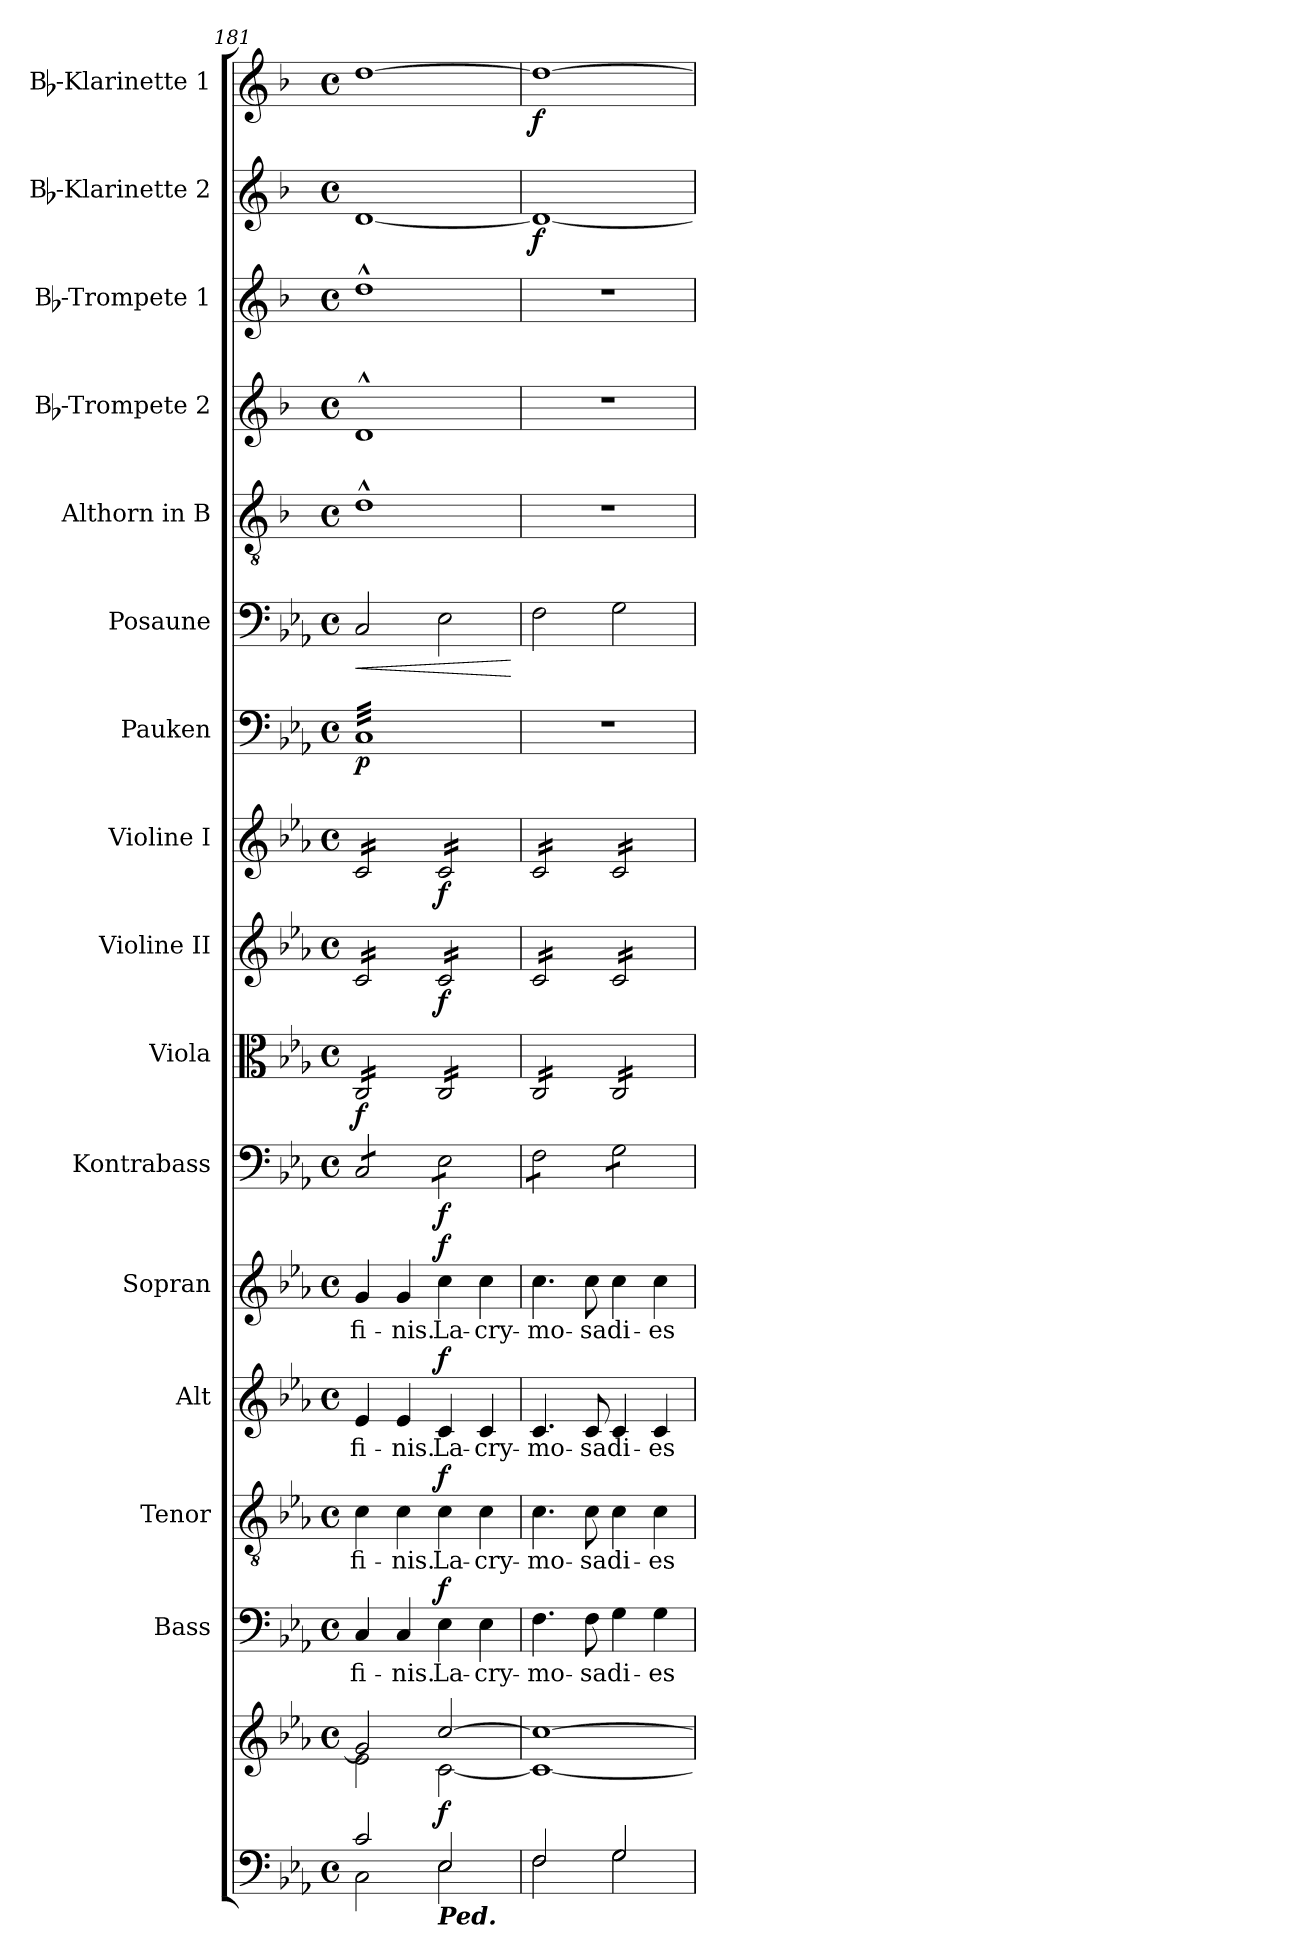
**kern	**kern	**dynam	**kern	**text	**dynam	**kern	**text	**dynam	**kern	**text	**dynam	**kern	**text	**dynam	**kern	**dynam	**kern	**dynam	**kern	**dynam	**kern	**dynam	**kern	**dynam	**kern	**dynam	**kern	**kern	**kern	**kern	**dynam	**kern	**dynam
*part16	*part16	*part16	*part15	*part15	*part15	*part14	*part14	*part14	*part13	*part13	*part13	*part12	*part12	*part12	*part11	*part11	*part10	*part10	*part9	*part9	*part8	*part8	*part7	*part7	*part6	*part6	*part5	*part4	*part3	*part2	*part2	*part1	*part1
*staff17	*staff16	*staff16/17	*staff15	*staff15	*staff15	*staff14	*staff14	*staff14	*staff13	*staff13	*staff13	*staff12	*staff12	*staff12	*staff11	*staff11	*staff10	*staff10	*staff9	*staff9	*staff8	*staff8	*staff7	*staff7	*staff6	*staff6	*staff5	*staff4	*staff3	*staff2	*staff2	*staff1	*staff1
*	*	*	*I"Bass	*	*	*I"Tenor	*	*	*I"Alt	*	*	*I"Sopran	*	*	*I"Kontrabass	*	*I"Viola	*	*I"Violine II	*	*I"Violine I	*	*I"Pauken	*	*I"Posaune	*	*I"Althorn in B	*I"Bb-Trompete 2	*I"Bb-Trompete 1	*I"Bb-Klarinette 2	*	*I"Bb-Klarinette 1	*
*	*	*	*I'B.	*	*	*I'T.	*	*	*I'A.	*	*	*I'S.	*	*	*I'Kb.	*	*I'Vla.	*	*I'Vl. II	*	*I'Vl. I	*	*I'Pk.	*	*I'Pos.	*	*	*I'Bb Trp. 2	*I'Bb Trp. 1	*I'Bb Kl. 2	*	*I'Bb Kl. 1	*
*clefF4	*clefG2	*	*clefF4	*	*	*clefGv2	*	*	*clefG2	*	*	*clefG2	*	*	*clefF4	*	*clefC3	*	*clefG2	*	*clefG2	*	*clefF4	*	*clefF4	*	*clefGv2	*clefG2	*clefG2	*clefG2	*	*clefG2	*
*	*	*	*	*	*	*	*	*	*	*	*	*	*	*	*ITrd7c12	*	*	*	*	*	*	*	*	*	*	*	*ITrd1c2	*ITrd1c2	*ITrd1c2	*ITrd1c2	*	*ITrd1c2	*
*k[b-e-a-]	*k[b-e-a-]	*	*k[b-e-a-]	*	*	*k[b-e-a-]	*	*	*k[b-e-a-]	*	*	*k[b-e-a-]	*	*	*k[b-e-a-]	*	*k[b-e-a-]	*	*k[b-e-a-]	*	*k[b-e-a-]	*	*k[b-e-a-]	*	*k[b-e-a-]	*	*k[b-e-a-]	*k[b-e-a-]	*k[b-e-a-]	*k[b-e-a-]	*	*k[b-e-a-]	*
*E-:	*E-:	*	*E-:	*	*	*E-:	*	*	*E-:	*	*	*E-:	*	*	*E-:	*	*E-:	*	*E-:	*	*E-:	*	*E-:	*	*E-:	*	*E-:	*E-:	*E-:	*E-:	*	*E-:	*
*M4/4	*M4/4	*	*M4/4	*	*	*M4/4	*	*	*M4/4	*	*	*M4/4	*	*	*M4/4	*	*M4/4	*	*M4/4	*	*M4/4	*	*M4/4	*	*M4/4	*	*M4/4	*M4/4	*M4/4	*M4/4	*	*M4/4	*
*met(c)	*met(c)	*	*met(c)	*	*	*met(c)	*	*	*met(c)	*	*	*met(c)	*	*	*met(c)	*	*met(c)	*	*met(c)	*	*met(c)	*	*met(c)	*	*met(c)	*	*met(c)	*met(c)	*met(c)	*met(c)	*	*met(c)	*
=181	=181	=181	=181	=181	=181	=181	=181	=181	=181	=181	=181	=181	=181	=181	=181	=181	=181	=181	=181	=181	=181	=181	=181	=181	=181	=181	=181	=181	=181	=181	=181	=181	=181
*^	*^	*	*	*	*	*	*	*	*	*	*	*	*	*	*	*	*	*	*	*	*	*	*	*	*	*	*	*	*	*	*	*	*
!	!	!	!	!	!	!LO:LY:b	!	!	!LO:LY:b	!	!	!LO:LY:b	!	!	!LO:LY:b	!	!	!	!	!LO:DY:b	!	!	!	!	!	!LO:DY:b	!	!LO:HP:b	!	!	!	!	!	!	!
*	*	*	*	*	*	*	*	*	*	*	*	*	*	*	*	*	*tremolo	*	*	*	*	*	*	*	*	*	*	*	*	*	*	*	*	*	*
*	*	*	*	*	*	*	*	*	*	*	*	*	*	*	*	*	*	*	*tremolo	*	*	*	*	*	*	*	*	*	*	*	*	*	*	*	*
*	*	*	*	*	*	*	*	*	*	*	*	*	*	*	*	*	*	*	*	*	*tremolo	*	*	*	*	*	*	*	*	*	*	*	*	*	*
*	*	*	*	*	*	*	*	*	*	*	*	*	*	*	*	*	*	*	*	*	*	*	*tremolo	*	*	*	*	*	*	*	*	*	*	*	*
*	*	*	*	*	*	*	*	*	*	*	*	*	*	*	*	*	*	*	*	*	*	*	*	*	*tremolo	*	*	*	*	*	*	*	*	*	*
2c/	2C\	2g/]	2e-\	.	4C/	fi-	.	4c\	fi-	.	4e-/	fi-	.	4g/	fi-	.	8CC/L	.	16C/LL	f	16c/LL	.	16c/LL	.	32CLLL	p	2C/	<	1c^^>	1c^^>	1cc^^>	[1c	.	[1cc	.
.	.	.	.	.	.	.	.	.	.	.	.	.	.	.	.	.	.	.	.	.	.	.	.	.	32C	.	.	.	.	.	.	.	.	.	.
.	.	.	.	.	.	.	.	.	.	.	.	.	.	.	.	.	.	.	16C/	.	16c/	.	16c/	.	32C	.	.	.	.	.	.	.	.	.	.
.	.	.	.	.	.	.	.	.	.	.	.	.	.	.	.	.	.	.	.	.	.	.	.	.	32C	.	.	.	.	.	.	.	.	.	.
.	.	.	.	.	.	.	.	.	.	.	.	.	.	.	.	.	8CC/	.	16C/	.	16c/	.	16c/	.	32C	.	.	.	.	.	.	.	.	.	.
.	.	.	.	.	.	.	.	.	.	.	.	.	.	.	.	.	.	.	.	.	.	.	.	.	32C	.	.	.	.	.	.	.	.	.	.
.	.	.	.	.	.	.	.	.	.	.	.	.	.	.	.	.	.	.	16C/	.	16c/	.	16c/	.	32C	.	.	.	.	.	.	.	.	.	.
.	.	.	.	.	.	.	.	.	.	.	.	.	.	.	.	.	.	.	.	.	.	.	.	.	32C	.	.	.	.	.	.	.	.	.	.
!	!	!	!	!	!	!LO:LY:b	!	!	!LO:LY:b	!	!	!LO:LY:b	!	!	!LO:LY:b	!	!	!	!	!	!	!	!	!	!	!	!	!	!	!	!	!	!	!	!
.	.	.	.	.	4C/	-nis.	.	4c\	-nis.	.	4e-/	-nis.	.	4g/	-nis.	.	8CC/	.	16C/	.	16c/	.	16c/	.	32C	.	.	.	.	.	.	.	.	.	.
.	.	.	.	.	.	.	.	.	.	.	.	.	.	.	.	.	.	.	.	.	.	.	.	.	32C	.	.	.	.	.	.	.	.	.	.
.	.	.	.	.	.	.	.	.	.	.	.	.	.	.	.	.	.	.	16C/	.	16c/	.	16c/	.	32C	.	.	.	.	.	.	.	.	.	.
.	.	.	.	.	.	.	.	.	.	.	.	.	.	.	.	.	.	.	.	.	.	.	.	.	32C	.	.	.	.	.	.	.	.	.	.
.	.	.	.	.	.	.	.	.	.	.	.	.	.	.	.	.	8CC/J	.	16C/	.	16c/	.	16c/	.	32C	.	.	.	.	.	.	.	.	.	.
.	.	.	.	.	.	.	.	.	.	.	.	.	.	.	.	.	.	.	.	.	.	.	.	.	32C	.	.	.	.	.	.	.	.	.	.
.	.	.	.	.	.	.	.	.	.	.	.	.	.	.	.	.	.	.	16C/JJ	.	16c/JJ	.	16c/JJ	.	32C	.	.	.	.	.	.	.	.	.	.
.	.	.	.	.	.	.	.	.	.	.	.	.	.	.	.	.	.	.	.	.	.	.	.	.	32C	.	.	.	.	.	.	.	.	.	.
!LO:TX:b:Bi:t=Ped.	!	!	!	!	!	!	!	!	!	!	!	!	!	!	!	!	!	!	!	!	!	!	!	!	!	!	!	!	!	!	!	!	!	!	!
!	!	!	!	!LO:DY:b	!	!LO:LY:b	!LO:DY:a	!	!LO:LY:b	!LO:DY:a	!	!LO:LY:b	!LO:DY:a	!	!LO:LY:b	!LO:DY:a	!	!LO:DY:b	!	!	!	!LO:DY:b	!	!LO:DY:b	!	!	!	!	!	!	!	!	!	!	!
2E-/	2E-\	[>2cc/	[<2c\	f	4E-\	La-	f	4c\	La-	f	4c/	La-	f	4cc\	La-	f	8EE-\L	f	16C/LL	.	16c/LL	f	16c/LL	f	32C	.	2E-\	.	.	.	.	.	.	.	.
.	.	.	.	.	.	.	.	.	.	.	.	.	.	.	.	.	.	.	.	.	.	.	.	.	32C	.	.	.	.	.	.	.	.	.	.
.	.	.	.	.	.	.	.	.	.	.	.	.	.	.	.	.	.	.	16C/	.	16c/	.	16c/	.	32C	.	.	.	.	.	.	.	.	.	.
.	.	.	.	.	.	.	.	.	.	.	.	.	.	.	.	.	.	.	.	.	.	.	.	.	32C	.	.	.	.	.	.	.	.	.	.
.	.	.	.	.	.	.	.	.	.	.	.	.	.	.	.	.	8EE-\	.	16C/	.	16c/	.	16c/	.	32C	.	.	.	.	.	.	.	.	.	.
.	.	.	.	.	.	.	.	.	.	.	.	.	.	.	.	.	.	.	.	.	.	.	.	.	32C	.	.	.	.	.	.	.	.	.	.
.	.	.	.	.	.	.	.	.	.	.	.	.	.	.	.	.	.	.	16C/	.	16c/	.	16c/	.	32C	.	.	.	.	.	.	.	.	.	.
.	.	.	.	.	.	.	.	.	.	.	.	.	.	.	.	.	.	.	.	.	.	.	.	.	32C	.	.	.	.	.	.	.	.	.	.
!	!	!	!	!	!	!LO:LY:b	!	!	!LO:LY:b	!	!	!LO:LY:b	!	!	!LO:LY:b	!	!	!	!	!	!	!	!	!	!	!	!	!	!	!	!	!	!	!	!
.	.	.	.	.	4E-\	-cry-	.	4c\	-cry-	.	4c/	-cry-	.	4cc\	-cry-	.	8EE-\	.	16C/	.	16c/	.	16c/	.	32C	.	.	.	.	.	.	.	.	.	.
.	.	.	.	.	.	.	.	.	.	.	.	.	.	.	.	.	.	.	.	.	.	.	.	.	32C	.	.	.	.	.	.	.	.	.	.
.	.	.	.	.	.	.	.	.	.	.	.	.	.	.	.	.	.	.	16C/	.	16c/	.	16c/	.	32C	.	.	.	.	.	.	.	.	.	.
.	.	.	.	.	.	.	.	.	.	.	.	.	.	.	.	.	.	.	.	.	.	.	.	.	32C	.	.	.	.	.	.	.	.	.	.
.	.	.	.	.	.	.	.	.	.	.	.	.	.	.	.	.	8EE-\J	.	16C/	.	16c/	.	16c/	.	32C	.	.	.	.	.	.	.	.	.	.
.	.	.	.	.	.	.	.	.	.	.	.	.	.	.	.	.	.	.	.	.	.	.	.	.	32C	.	.	.	.	.	.	.	.	.	.
.	.	.	.	.	.	.	.	.	.	.	.	.	.	.	.	.	.	.	16C/JJ	.	16c/JJ	.	16c/JJ	.	32C	.	.	.	.	.	.	.	.	.	.
.	.	.	.	.	.	.	.	.	.	.	.	.	.	.	.	.	.	.	.	.	.	.	.	.	32CJJJ	.	.	.	.	.	.	.	.	.	.
*	*	*	*	*	*	*	*	*	*	*	*	*	*	*	*	*	*	*	*	*	*	*	*	*	*Xtremolo	*	*	*	*	*	*	*	*	*	*
*v	*v	*	*	*	*	*	*	*	*	*	*	*	*	*	*	*	*	*	*	*	*	*	*	*	*	*	*	*	*	*	*	*	*	*	*
*	*v	*v	*	*	*	*	*	*	*	*	*	*	*	*	*	*	*	*	*	*	*	*	*	*	*	*	*	*	*	*	*	*	*	*
.	.	.	.	.	.	.	.	.	.	.	.	.	.	.	.	.	.	.	.	.	.	.	.	.	.	[	.	.	.	.	.	.	.
=182	=182	=182	=182	=182	=182	=182	=182	=182	=182	=182	=182	=182	=182	=182	=182	=182	=182	=182	=182	=182	=182	=182	=182	=182	=182	=182	=182	=182	=182	=182	=182	=182	=182
*^	*^	*	*	*	*	*	*	*	*	*	*	*	*	*	*	*	*	*	*	*	*	*	*	*	*	*	*	*	*	*	*	*	*
!	!	!	!	!	!	!LO:LY:b	!	!	!LO:LY:b	!	!	!LO:LY:b	!	!	!LO:LY:b	!	!	!	!	!	!	!	!	!	!	!	!	!	!	!	!	!	!LO:DY:b	!	!LO:DY:b
2F/	2F\	1cc_	1c_	.	4.F\	-mo-	.	4.c\	-mo-	.	4.c/	-mo-	.	4.cc\	-mo-	.	8FF\L	.	16C/LL	.	16c/LL	.	16c/LL	.	1r	.	2F\	.	1r	1r	1r	1c_	f	1cc_	f
.	.	.	.	.	.	.	.	.	.	.	.	.	.	.	.	.	.	.	16C/	.	16c/	.	16c/	.	.	.	.	.	.	.	.	.	.	.	.
.	.	.	.	.	.	.	.	.	.	.	.	.	.	.	.	.	8FF\	.	16C/	.	16c/	.	16c/	.	.	.	.	.	.	.	.	.	.	.	.
.	.	.	.	.	.	.	.	.	.	.	.	.	.	.	.	.	.	.	16C/	.	16c/	.	16c/	.	.	.	.	.	.	.	.	.	.	.	.
.	.	.	.	.	.	.	.	.	.	.	.	.	.	.	.	.	8FF\	.	16C/	.	16c/	.	16c/	.	.	.	.	.	.	.	.	.	.	.	.
.	.	.	.	.	.	.	.	.	.	.	.	.	.	.	.	.	.	.	16C/	.	16c/	.	16c/	.	.	.	.	.	.	.	.	.	.	.	.
!	!	!	!	!	!	!LO:LY:b	!	!	!LO:LY:b	!	!	!LO:LY:b	!	!	!LO:LY:b	!	!	!	!	!	!	!	!	!	!	!	!	!	!	!	!	!	!	!	!
.	.	.	.	.	8F\	-sa	.	8c\	-sa	.	8c/	-sa	.	8cc\	-sa	.	8FF\J	.	16C/	.	16c/	.	16c/	.	.	.	.	.	.	.	.	.	.	.	.
.	.	.	.	.	.	.	.	.	.	.	.	.	.	.	.	.	.	.	16C/JJ	.	16c/JJ	.	16c/JJ	.	.	.	.	.	.	.	.	.	.	.	.
!	!	!	!	!	!	!LO:LY:b	!	!	!LO:LY:b	!	!	!LO:LY:b	!	!	!LO:LY:b	!	!	!	!	!	!	!	!	!	!	!	!	!	!	!	!	!	!	!	!
2G/	2G\	.	.	.	4G\	di-	.	4c\	di-	.	4c/	di-	.	4cc\	di-	.	8GG\L	.	16C/LL	.	16c/LL	.	16c/LL	.	.	.	2G\	.	.	.	.	.	.	.	.
.	.	.	.	.	.	.	.	.	.	.	.	.	.	.	.	.	.	.	16C/	.	16c/	.	16c/	.	.	.	.	.	.	.	.	.	.	.	.
.	.	.	.	.	.	.	.	.	.	.	.	.	.	.	.	.	8GG\	.	16C/	.	16c/	.	16c/	.	.	.	.	.	.	.	.	.	.	.	.
.	.	.	.	.	.	.	.	.	.	.	.	.	.	.	.	.	.	.	16C/	.	16c/	.	16c/	.	.	.	.	.	.	.	.	.	.	.	.
!	!	!	!	!	!	!LO:LY:b	!	!	!LO:LY:b	!	!	!LO:LY:b	!	!	!LO:LY:b	!	!	!	!	!	!	!	!	!	!	!	!	!	!	!	!	!	!	!	!
.	.	.	.	.	4G\	-es	.	4c\	-es	.	4c/	-es	.	4cc\	-es	.	8GG\	.	16C/	.	16c/	.	16c/	.	.	.	.	.	.	.	.	.	.	.	.
.	.	.	.	.	.	.	.	.	.	.	.	.	.	.	.	.	.	.	16C/	.	16c/	.	16c/	.	.	.	.	.	.	.	.	.	.	.	.
.	.	.	.	.	.	.	.	.	.	.	.	.	.	.	.	.	8GG\J	.	16C/	.	16c/	.	16c/	.	.	.	.	.	.	.	.	.	.	.	.
*	*	*	*	*	*	*	*	*	*	*	*	*	*	*	*	*	*Xtremolo	*	*	*	*	*	*	*	*	*	*	*	*	*	*	*	*	*	*
.	.	.	.	.	.	.	.	.	.	.	.	.	.	.	.	.	.	.	16C/JJ	.	16c/JJ	.	16c/JJ	.	.	.	.	.	.	.	.	.	.	.	.
*	*	*	*	*	*	*	*	*	*	*	*	*	*	*	*	*	*	*	*	*	*	*	*Xtremolo	*	*	*	*	*	*	*	*	*	*	*	*
*	*	*	*	*	*	*	*	*	*	*	*	*	*	*	*	*	*	*	*	*	*Xtremolo	*	*	*	*	*	*	*	*	*	*	*	*	*	*
*	*	*	*	*	*	*	*	*	*	*	*	*	*	*	*	*	*	*	*Xtremolo	*	*	*	*	*	*	*	*	*	*	*	*	*	*	*	*
*v	*v	*	*	*	*	*	*	*	*	*	*	*	*	*	*	*	*	*	*	*	*	*	*	*	*	*	*	*	*	*	*	*	*	*	*
*	*v	*v	*	*	*	*	*	*	*	*	*	*	*	*	*	*	*	*	*	*	*	*	*	*	*	*	*	*	*	*	*	*	*	*
=	=	=	=	=	=	=	=	=	=	=	=	=	=	=	=	=	=	=	=	=	=	=	=	=	=	=	=	=	=	=	=	=	=
*-	*-	*-	*-	*-	*-	*-	*-	*-	*-	*-	*-	*-	*-	*-	*-	*-	*-	*-	*-	*-	*-	*-	*-	*-	*-	*-	*-	*-	*-	*-	*-	*-	*-
